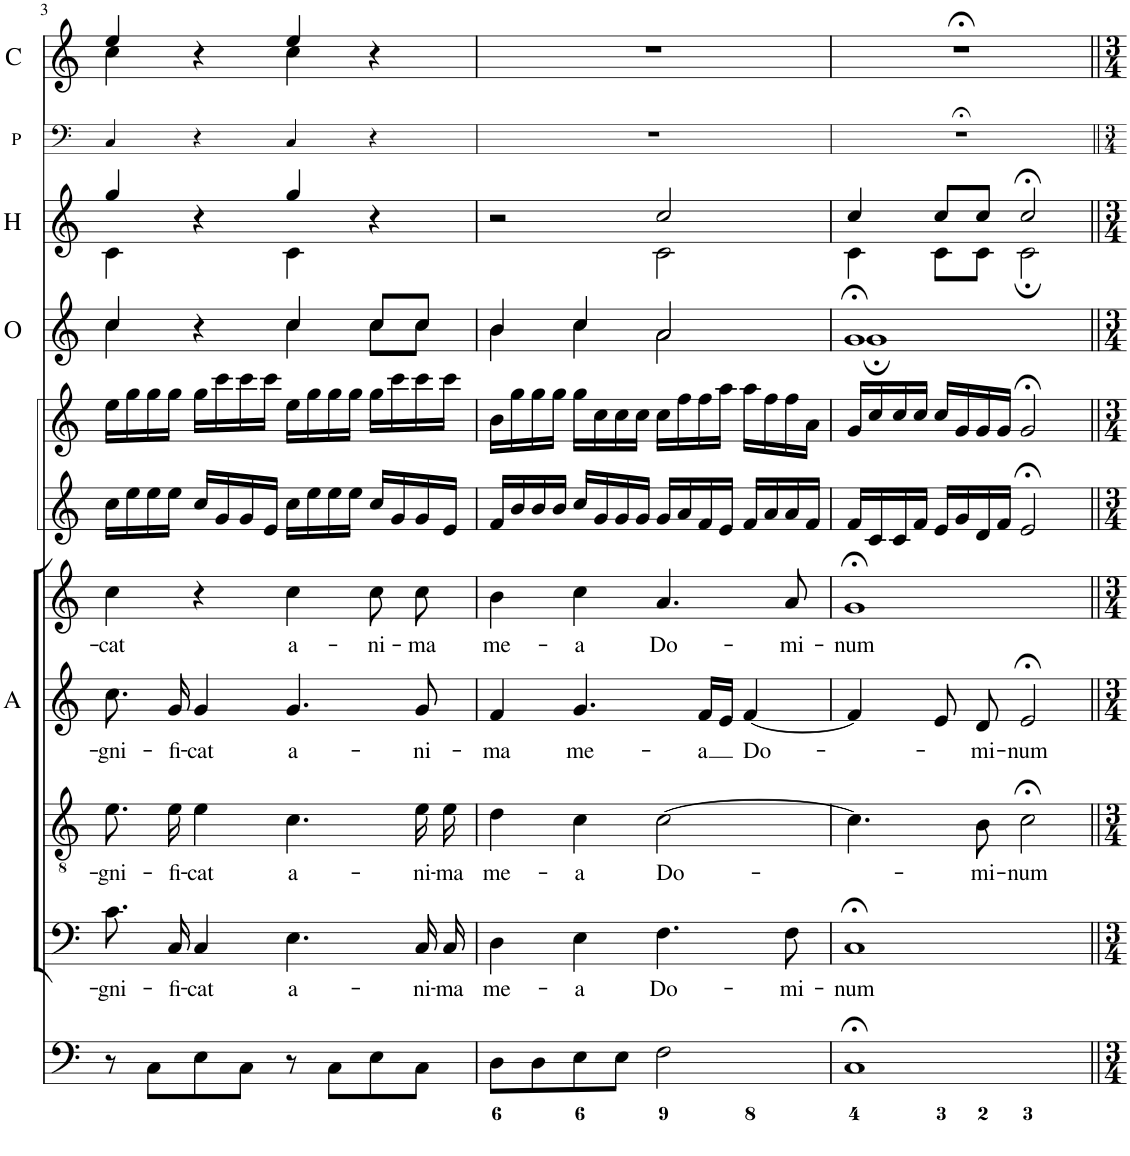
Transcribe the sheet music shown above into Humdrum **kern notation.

**kern	**kern	**text	**kern	**text	**kern	**text	**kern	**text	**kern	**kern	**kern	**kern	**kern	**kern
*part11	*part10	*part10	*part9	*part9	*part8	*part8	*part7	*part7	*part6	*part5	*part4	*part3	*part2	*part1
*staff11	*staff10	*staff10	*staff9	*staff9	*staff8	*staff8	*staff7	*staff7	*staff6	*staff5	*staff4	*staff3	*staff2	*staff1
*I"Organ	*I"Bass	*	*I"Tenor	*	*I"Alto	*	*I"Soprano	*	*I"Violin	*I"Violin	*I"Oboi	*I"Corni	*I"Timpani	*I"Clarini
*	*	*	*	*	*I'A	*	*	*	*I'Vln	*I'Vln	*I'O	*	*	*I'C
!!LO:PB:g=z
*clefF4	*clefF4	*	*clefGv2	*	*clefG2	*	*clefG2	*	*clefG2	*clefG2	*clefG2	*clefG2	*clefF4	*clefG2
*	*	*	*	*	*	*	*	*	*	*	*	*Trd7c12	*	*
*k[]	*k[]	*	*k[]	*	*k[]	*	*k[]	*	*k[]	*k[]	*k[]	*k[]	*k[]	*k[]
*M4/4	*M4/4	*	*M4/4	*	*M4/4	*	*M4/4	*	*M4/4	*M4/4	*M4/4	*M4/4	*M4/4	*M4/4
*met(c)	*met(c)	*	*met(c)	*	*met(c)	*	*met(c)	*	*met(c)	*met(c)	*met(c)	*met(c)	*met(c)	*met(c)
=3	=3	=3	=3	=3	=3	=3	=3	=3	=3	=3	=3	=3	=3	=3
!	!	!LO:LY:b	!	!LO:LY:b	!	!LO:LY:b	!	!LO:LY:b	!	!	!	!	!	!
*	*	*	*	*	*	*	*	*	*	*	*^	*^	*	*^
8r	8.c\L	-gni-	8.e\L	-gni-	8.cc\	-gni-	4cc\	-cat	16cc\LL	16ee\LL	4cc/	4cc\	4gg/	4c\	4C/	4ee/	4cc\
.	.	.	.	.	.	.	.	.	16ee\	16gg\	.	.	.	.	.	.	.
8C\L	.	.	.	.	.	.	.	.	16ee\	16gg\	.	.	.	.	.	.	.
!	!	!LO:LY:b	!	!LO:LY:b	!	!LO:LY:b	!	!	!	!	!	!	!	!	!	!	!
.	16C\Jk	-fi-	16e\Jk	-fi-	16g/	-fi-	.	.	16ee\JJ	16gg\JJ	.	.	.	.	.	.	.
!	!	!LO:LY:b	!	!LO:LY:b	!	!LO:LY:b	!	!	!	!	!	!	!	!	!	!	!
8E\	4C/	-cat	4e\	-cat	4g/	-cat	4r	.	16cc/LL	16gg\LL	4r	4ryy	4r	4ryy	4r	4r	4ryy
.	.	.	.	.	.	.	.	.	16g/	16ccc\	.	.	.	.	.	.	.
8C\J	.	.	.	.	.	.	.	.	16g/	16ccc\	.	.	.	.	.	.	.
.	.	.	.	.	.	.	.	.	16e/JJ	16ccc\JJ	.	.	.	.	.	.	.
!	!	!LO:LY:b	!	!LO:LY:b	!	!LO:LY:b	!	!LO:LY:b	!	!	!	!	!	!	!	!	!
8r	4.E\	a-	4.c\	a-	4.g/	a-	4cc\	a-	16cc\LL	16ee\LL	4cc/	4cc\	4gg/	4c\	4C/	4ee/	4cc\
.	.	.	.	.	.	.	.	.	16ee\	16gg\	.	.	.	.	.	.	.
8C\L	.	.	.	.	.	.	.	.	16ee\	16gg\	.	.	.	.	.	.	.
.	.	.	.	.	.	.	.	.	16ee\JJ	16gg\JJ	.	.	.	.	.	.	.
!	!	!	!	!	!	!	!	!LO:LY:b	!	!	!	!	!	!	!	!	!
8E\	.	.	.	.	.	.	8cc\L	-ni-	16cc/LL	16gg\LL	8cc/L	8cc\L	4r	4ryy	4r	4r	4ryy
.	.	.	.	.	.	.	.	.	16g/	16ccc\	.	.	.	.	.	.	.
!	!	!LO:LY:b	!	!LO:LY:b	!	!LO:LY:b	!	!LO:LY:b	!	!	!	!	!	!	!	!	!
8C\J	16C/LL	-ni-	16e\LL	-ni-	8g/	-ni-	8cc\J	-ma	16g/	16ccc\	8cc/J	8cc\J	.	.	.	.	.
!	!	!LO:LY:b	!	!LO:LY:b	!	!	!	!	!	!	!	!	!	!	!	!	!
.	16C/JJ	-ma	16e\JJ	-ma	.	.	.	.	16e/JJ	16ccc\JJ	.	.	.	.	.	.	.
*	*	*	*	*	*	*	*	*	*	*	*	*	*	*	*	*v	*v
=4	=4	=4	=4	=4	=4	=4	=4	=4	=4	=4	=4	=4	=4	=4	=4	=4
!	!	!LO:LY:b	!	!LO:LY:b	!	!LO:LY:b	!	!LO:LY:b	!	!	!	!	!	!	!	!
8D\L	4D\	me-	4d\	me-	4f/	-ma	4b\	me-	16f/LL	16b\LL	4b/	4b\	2r	2ryy	1r	1r
.	.	.	.	.	.	.	.	.	16b/	16gg\	.	.	.	.	.	.
8D\	.	.	.	.	.	.	.	.	16b/	16gg\	.	.	.	.	.	.
.	.	.	.	.	.	.	.	.	16b/JJ	16gg\JJ	.	.	.	.	.	.
!	!	!LO:LY:b	!	!LO:LY:b	!	!LO:LY:b	!	!LO:LY:b	!	!	!	!	!	!	!	!
8E\	4E\	-a	4c\	-a	4.g/	me-	4cc\	-a	16cc/LL	16gg\LL	4cc/	4cc\	.	.	.	.
.	.	.	.	.	.	.	.	.	16g/	16cc\	.	.	.	.	.	.
8E\J	.	.	.	.	.	.	.	.	16g/	16cc\	.	.	.	.	.	.
.	.	.	.	.	.	.	.	.	16g/JJ	16cc\JJ	.	.	.	.	.	.
!	!	!LO:LY:b	!	!LO:LY:b	!	!	!	!LO:LY:b	!	!	!	!	!	!	!	!
2F\	4.F\	Do-	[2c\	Do-	.	.	4.a/	Do-	16g/LL	16cc\LL	2a/	2a\	2cc/	2c\	.	.
.	.	.	.	.	.	.	.	.	16a/	16ff\	.	.	.	.	.	.
!	!	!	!	!	!	!LO:LY:b	!	!	!	!	!	!	!	!	!	!
.	.	.	.	.	16f/LL	-a	.	.	16f/	16ff\	.	.	.	.	.	.
.	.	.	.	.	16e/JJ	.	.	.	16e/JJ	16aa\JJ	.	.	.	.	.	.
!	!	!	!	!	!	!LO:LY:b	!	!	!	!	!	!	!	!	!	!
.	.	.	.	.	[4f/	Do-	.	.	16f/LL	16aa\LL	.	.	.	.	.	.
.	.	.	.	.	.	.	.	.	16a/	16ff\	.	.	.	.	.	.
!	!	!LO:LY:b	!	!	!	!	!	!LO:LY:b	!	!	!	!	!	!	!	!
.	8F\	-mi-	.	.	.	.	8a/	-mi-	16a/	16ff\	.	.	.	.	.	.
.	.	.	.	.	.	.	.	.	16f/JJ	16a\JJ	.	.	.	.	.	.
=5	=5	=5	=5	=5	=5	=5	=5	=5	=5	=5	=5	=5	=5	=5	=5	=5
!	!	!LO:LY:b	!	!	!	!	!	!LO:LY:b	!	!	!	!	!	!	!	!
1C;<	1C;<	-num	4.c\]	.	4f/]	.	1g;<	-num	16f/LL	16g/LL	1g;<	1g;	4cc/	4c\	1r;<	1r;<
.	.	.	.	.	.	.	.	.	16c/	16cc/	.	.	.	.	.	.
.	.	.	.	.	.	.	.	.	16c/	16cc/	.	.	.	.	.	.
.	.	.	.	.	.	.	.	.	16f/JJ	16cc/JJ	.	.	.	.	.	.
.	.	.	.	.	8e/	.	.	.	16e/LL	16cc/LL	.	.	8cc/L	8c\L	.	.
.	.	.	.	.	.	.	.	.	16g/	16g/	.	.	.	.	.	.
!	!	!	!	!LO:LY:b	!	!LO:LY:b	!	!	!	!	!	!	!	!	!	!
.	.	.	8B\	-mi-	8d/	-mi-	.	.	16d/	16g/	.	.	8cc/J	8c\J	.	.
.	.	.	.	.	.	.	.	.	16f/JJ	16g/JJ	.	.	.	.	.	.
!	!	!	!	!LO:LY:b	!	!LO:LY:b	!	!	!	!	!	!	!	!	!	!
.	.	.	2c;<\	-num	2e;</	-num	.	.	2e;</	2g;</	.	.	2cc;</	2c;\	.	.
*	*	*	*	*	*	*	*	*	*	*	*v	*v	*	*	*	*
*	*	*	*	*	*	*	*	*	*	*	*	*v	*v	*	*
=||	=||	=||	=||	=||	=||	=||	=||	=||	=||	=||	=||	=||	=||	=||
*-	*-	*-	*-	*-	*-	*-	*-	*-	*-	*-	*-	*-	*-	*-
